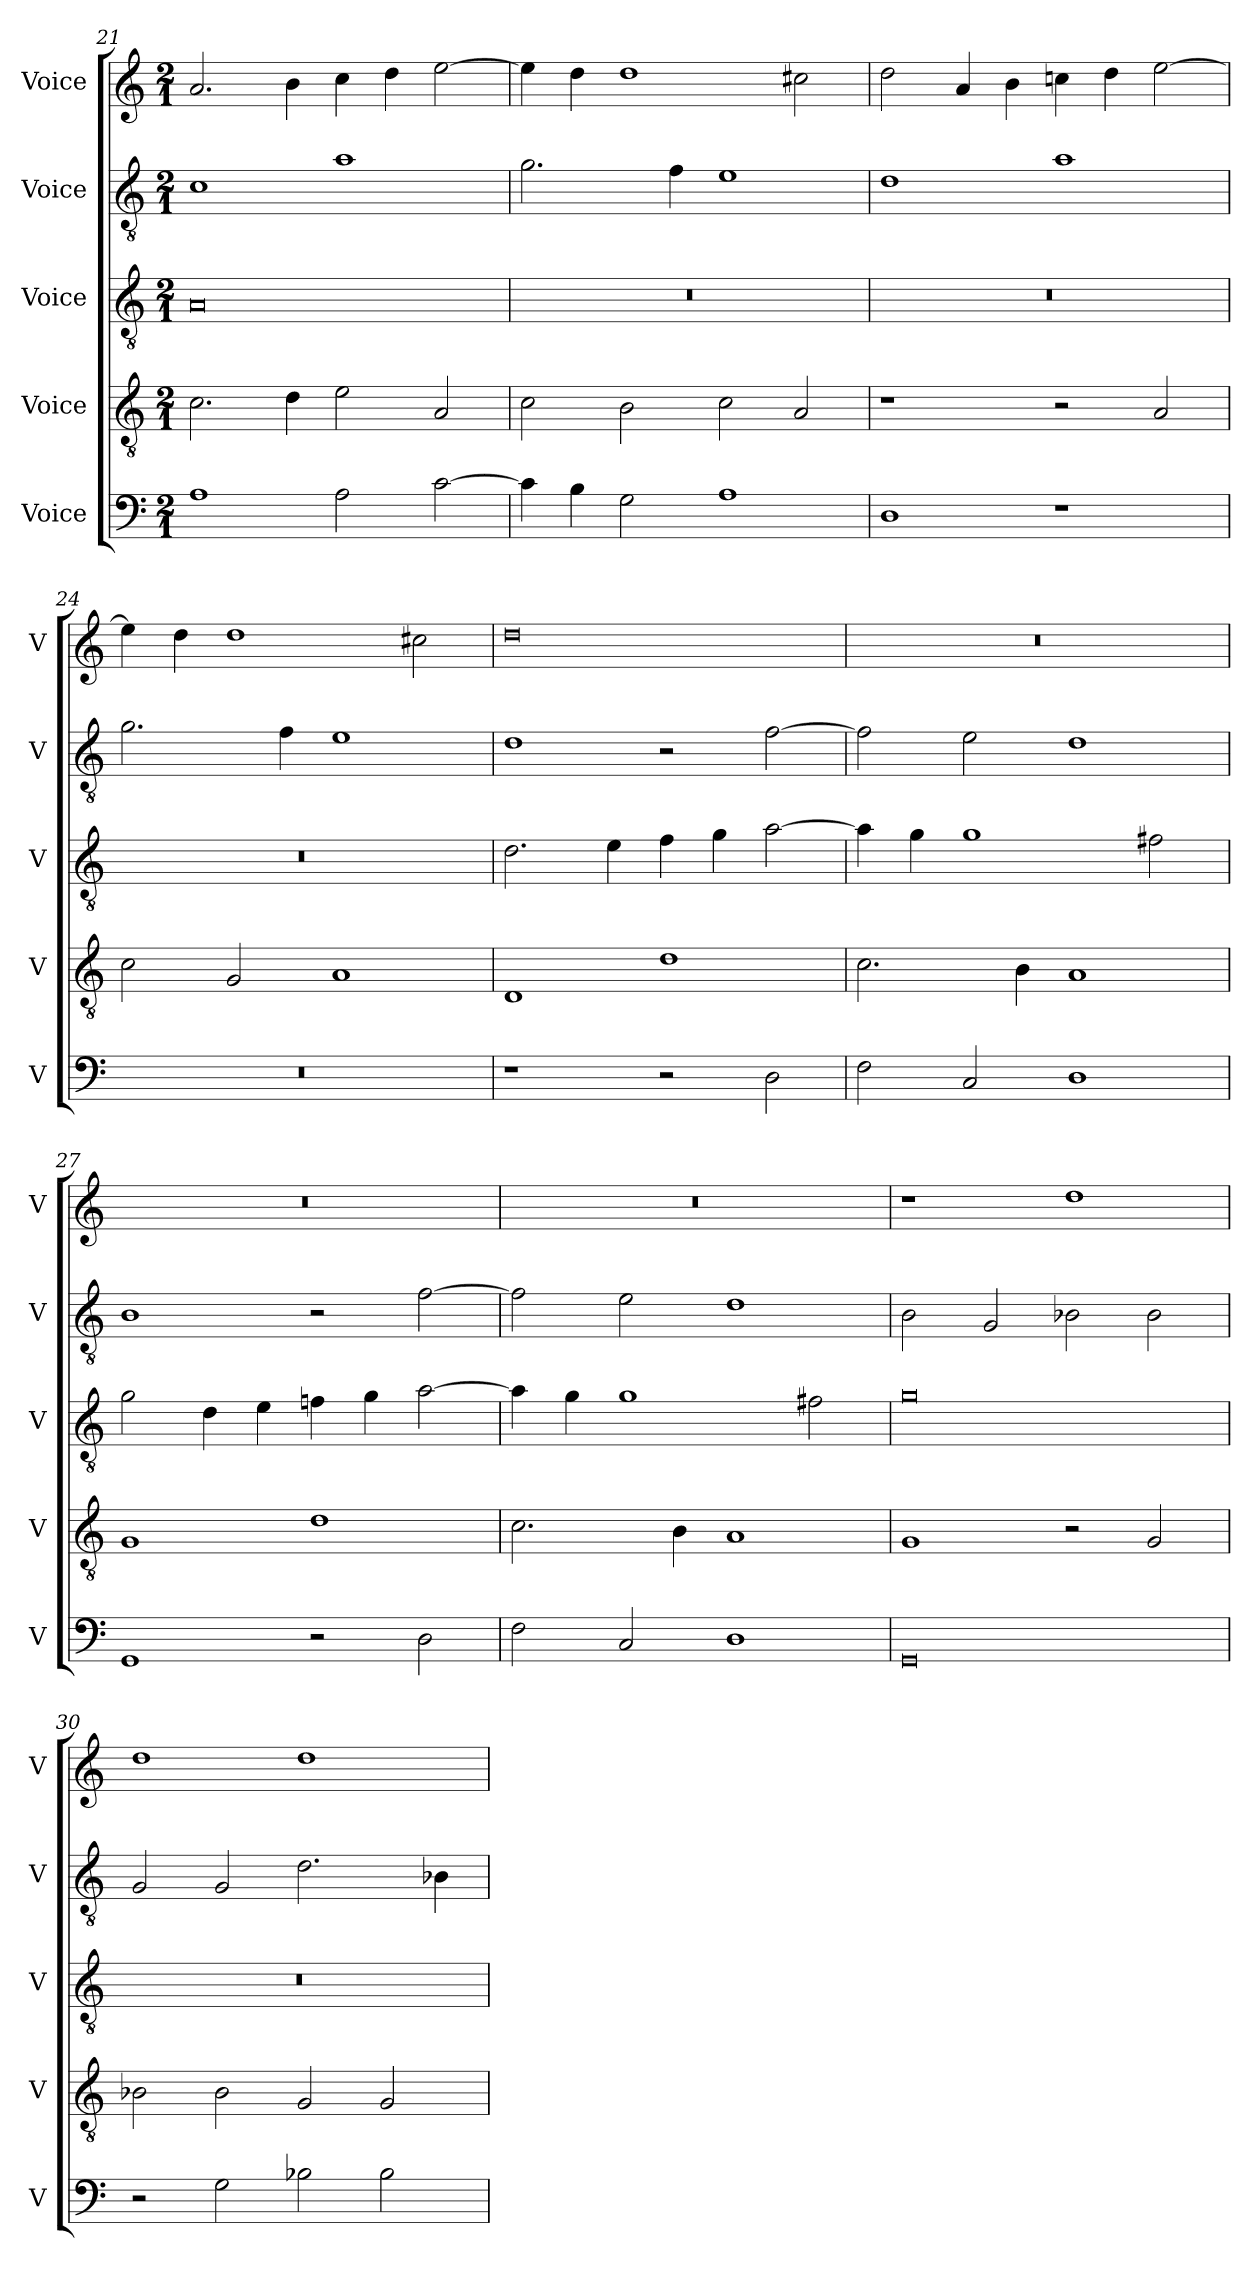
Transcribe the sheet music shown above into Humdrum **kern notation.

**kern	**kern	**kern	**kern	**kern
*part5	*part4	*part3	*part2	*part1
*staff5	*staff4	*staff3	*staff2	*staff1
*I"Voice	*I"Voice	*I"Voice	*I"Voice	*I"Voice
*I'V	*I'V	*I'V	*I'V	*I'V
*clefF4	*clefGv2	*clefGv2	*clefGv2	*clefG2
*k[]	*k[]	*k[]	*k[]	*k[]
*M2/1	*M2/1	*M2/1	*M2/1	*M2/1
=21	=21	=21	=21	=21
1A	2.c\	0A	1c	2.a/
.	4d\	.	.	4b\
2A\	2e\	.	1a	4cc\
.	.	.	.	4dd\
[2c\	2A/	.	.	[2ee\
!!LO:PB:g=z
=22	=22	=22	=22	=22
4c\]	2c\	0r	2.g\	4ee\]
4B\	.	.	.	4dd\
2G\	2B\	.	.	1dd
.	.	.	4f\	.
1A	2c\	.	1e	.
.	2A/	.	.	2cc#X\
=23	=23	=23	=23	=23
1D	1r	0r	1d	2dd\
.	.	.	.	4a/
.	.	.	.	4b\
1r	2r	.	1a	4ccn\
.	.	.	.	4dd\
.	2A/	.	.	[2ee\
=24	=24	=24	=24	=24
0r	2c\	0r	2.g\	4ee\]
.	.	.	.	4dd\
.	2G/	.	.	1dd
.	.	.	4f\	.
.	1A	.	1e	.
.	.	.	.	2cc#X\
!!LO:LB:g=z
=25	=25	=25	=25	=25
1r	1D	2.d\	1d	0dd
.	.	4e\	.	.
2r	1d	4f\	2r	.
.	.	4g\	.	.
2D\	.	[2a\	[2f\	.
=26	=26	=26	=26	=26
2F\	2.c\	4a\]	2f\]	0r
.	.	4g\	.	.
2C/	.	1g	2e\	.
.	4B\	.	.	.
1D	1A	.	1d	.
.	.	2f#X\	.	.
=27	=27	=27	=27	=27
1GG	1G	2g\	1B	0r
.	.	4d\	.	.
.	.	4e\	.	.
2r	1d	4fn\	2r	.
.	.	4g\	.	.
2D\	.	[2a\	[2f\	.
!!LO:LB:g=z
=28	=28	=28	=28	=28
2F\	2.c\	4a\]	2f\]	0r
.	.	4g\	.	.
2C/	.	1g	2e\	.
.	4B\	.	.	.
1D	1A	.	1d	.
.	.	2f#X\	.	.
=29	=29	=29	=29	=29
0GG	1G	0g	2B\	1r
.	.	.	2G/	.
.	2r	.	2B-X\	1dd
.	2G/	.	2B-\	.
=30	=30	=30	=30	=30
2r	2B-X\	0r	2G/	1dd
2G\	2B-\	.	2G/	.
2B-X\	2G/	.	2.d\	1dd
2B-\	2G/	.	.	.
.	.	.	4B-X\	.
=	=	=	=	=
*-	*-	*-	*-	*-
